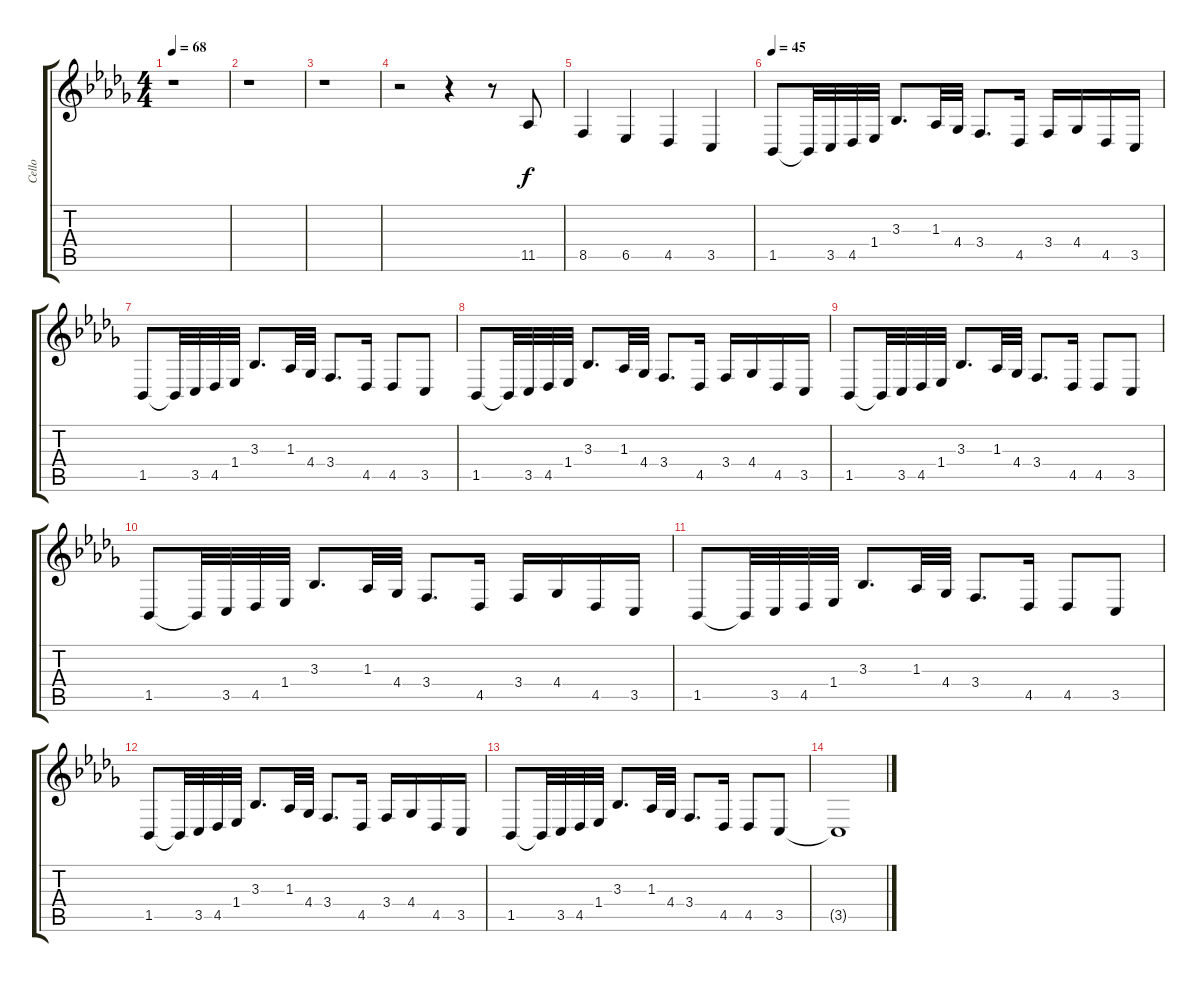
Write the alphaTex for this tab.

\track ("Cello" "Cello") {instrument cello}
\staff {score tabs}
\tuning (E4 B3 G3 D3 A2 E2) {hide}
\ts (4 4)
\tempo 68
\clef g2
\ks db
r.1{dy f} |
r.1 |
r.1 |
r.2 r.4 r.8 11.5.8 |
8.5.4 6.5.4 4.5.4 3.5.4 |
\tempo 45
1.5.8 1.5{t}.32 3.5.32 4.5.32 1.4.32 3.3.8{d} 1.3.32 4.4.32 3.4.8{d} 4.5.16 3.4.16 4.4.16 4.5.16 3.5.16 |
1.5.8 1.5{t}.32 3.5.32 4.5.32 1.4.32 3.3.8{d} 1.3.32 4.4.32 3.4.8{d} 4.5.16 4.5.8 3.5.8 |
1.5.8 1.5{t}.32 3.5.32 4.5.32 1.4.32 3.3.8{d} 1.3.32 4.4.32 3.4.8{d} 4.5.16 3.4.16 4.4.16 4.5.16 3.5.16 |
1.5.8 1.5{t}.32 3.5.32 4.5.32 1.4.32 3.3.8{d} 1.3.32 4.4.32 3.4.8{d} 4.5.16 4.5.8 3.5.8 |
1.5.8 1.5{t}.32 3.5.32 4.5.32 1.4.32 3.3.8{d} 1.3.32 4.4.32 3.4.8{d} 4.5.16 3.4.16 4.4.16 4.5.16 3.5.16 |
1.5.8 1.5{t}.32 3.5.32 4.5.32 1.4.32 3.3.8{d} 1.3.32 4.4.32 3.4.8{d} 4.5.16 4.5.8 3.5.8 |
1.5.8 1.5{t}.32 3.5.32 4.5.32 1.4.32 3.3.8{d} 1.3.32 4.4.32 3.4.8{d} 4.5.16 3.4.16 4.4.16 4.5.16 3.5.16 |
1.5.8 1.5{t}.32 3.5.32 4.5.32 1.4.32 3.3.8{d} 1.3.32 4.4.32 3.4.8{d} 4.5.16 4.5.8 3.5.8 |
3.5{t}.1
